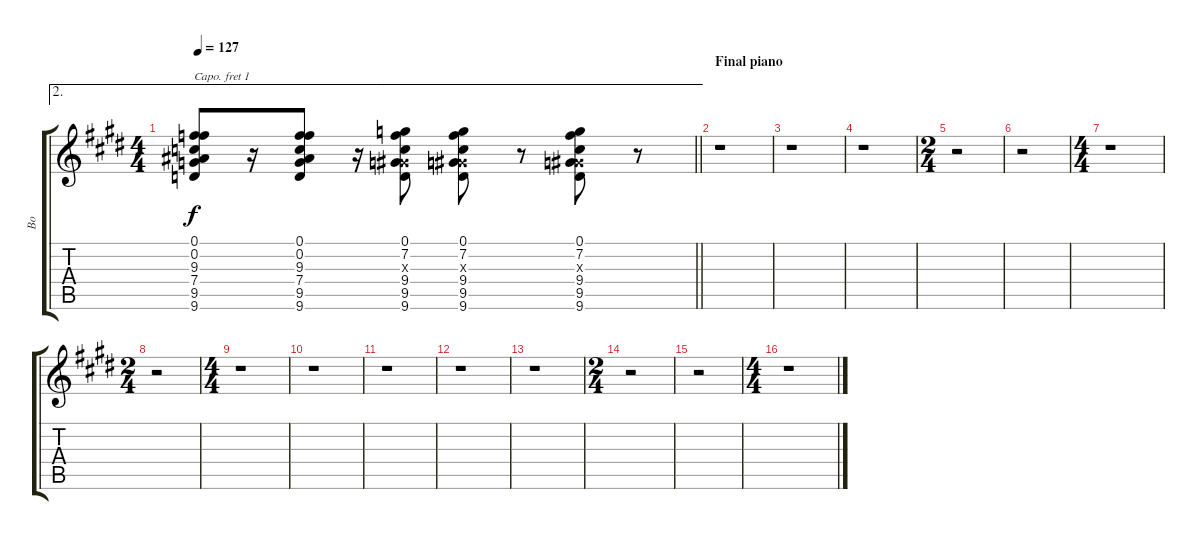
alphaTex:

\track ("Bo " "Bo ") {instrument electricguitarjazz}
\staff {score tabs}
\capo 1
\tuning (E4 B3 G3 D3 A2 E2) {hide}
\ae 2
\ts (4 4)
\tempo 127
\clef g2
\barLineRight lightlight
\ks e
(0.1 0.2 9.3 7.4 9.5 9.6).8{dy f} r.16 (0.1 0.2 9.3 7.4 9.5 9.6).8 r.16 (0.1 7.2 0.3{x} 9.4 9.5 9.6).8 (0.1 7.2 0.3{x} 9.4 9.5 9.6).8 r.8 (0.1 7.2 0.3{x} 9.4 9.5 9.6).8 r.8 |
\section ("" "Final piano")
r.1 |
r.1 |
r.1 |
\ts (2 4)
r.2 |
r.2 |
\ts (4 4)
r.1 |
\ts (2 4)
r.2 |
\ts (4 4)
r.1 |
r.1 |
r.1 |
r.1 |
r.1 |
\ts (2 4)
r.2 |
r.2 |
\ts (4 4)
r.1
